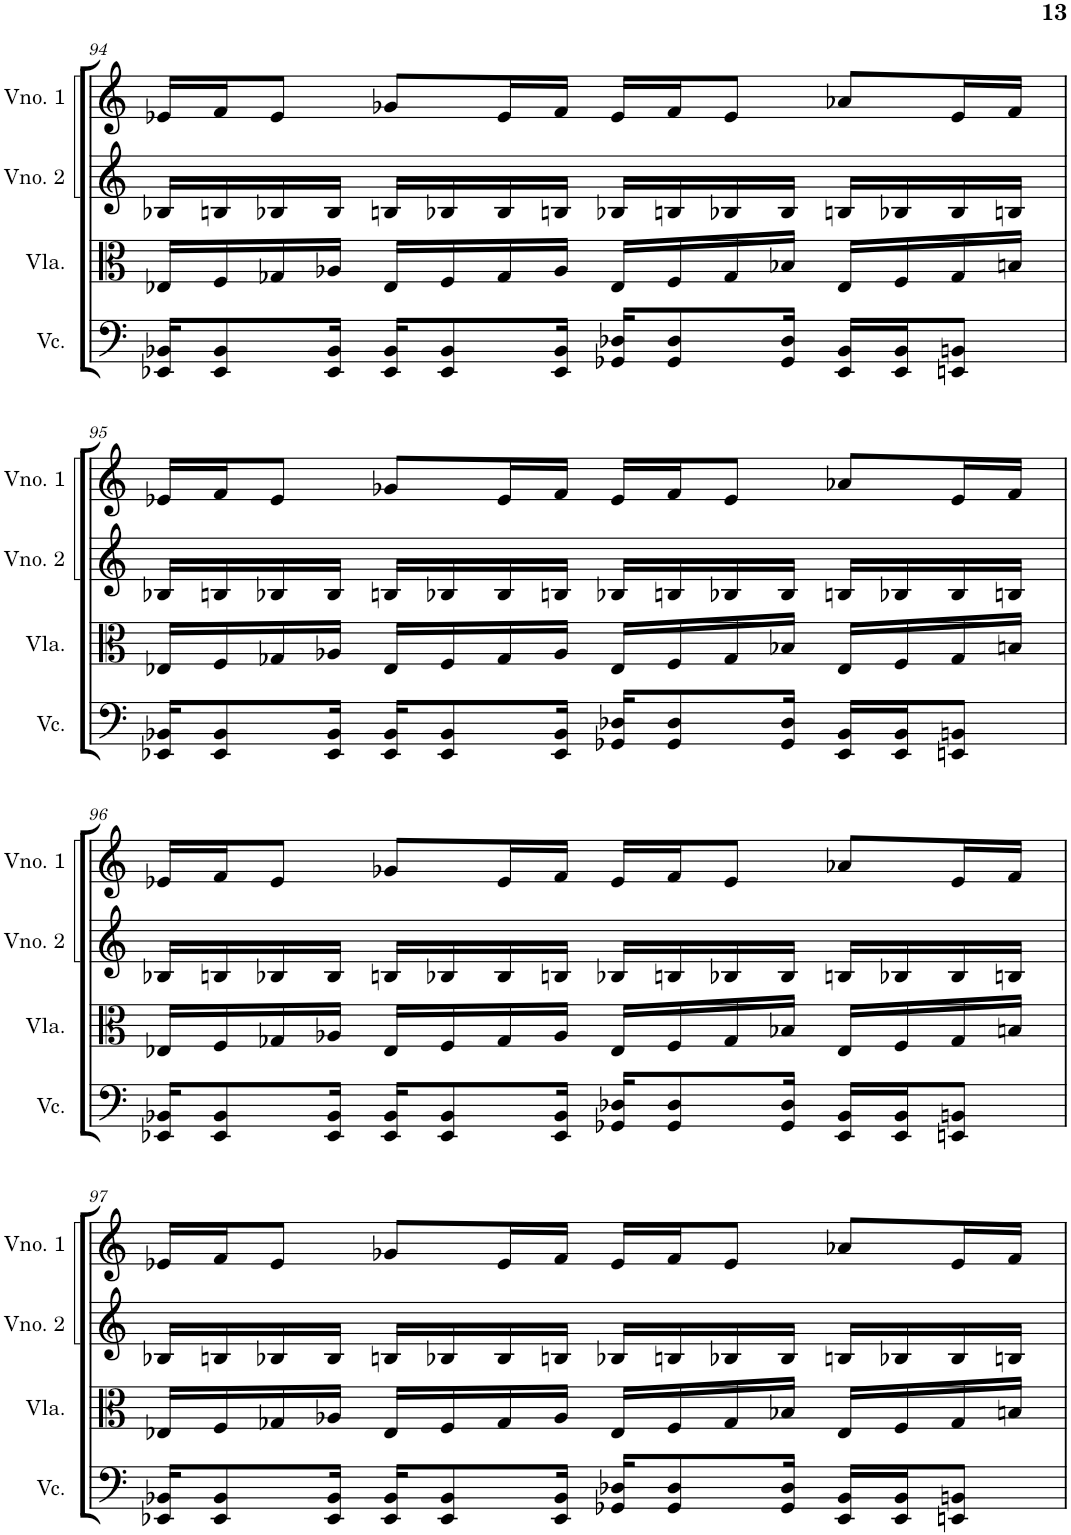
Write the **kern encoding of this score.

**kern	**kern	**kern	**kern
*part4	*part3	*part2	*part1
*staff4	*staff3	*staff2	*staff1
*I"Violoncelo	*I"Viola	*I"Violino 2	*I"Violino 1
*I'Vc.	*I'Vla.	*I'Vno. 2	*I'Vno. 1
!!LO:PB:g=z
*clefF4	*clefC3	*clefG2	*clefG2
*k[]	*k[]	*k[]	*k[]
*M4/4	*M4/4	*M4/4	*M4/4
=94	=94	=94	=94
16EE-X/ 16BB-X/KL	16E-X/LL	16B-X/LL	16e-X/LL
8EE-/ 8BB-/	16F/	16Bn/	16f/J
.	16G-X/	16B-X/	8e-/J
16EE-/ 16BB-/Jk	16A-X/JJ	16B-/JJ	.
16EE-/ 16BB-/KL	16E-/LL	16Bn/LL	8g-X/L
8EE-/ 8BB-/	16F/	16B-X/	.
.	16G-/	16B-/	16e-/L
16EE-/ 16BB-/Jk	16A-/JJ	16Bn/JJ	16f/JJ
16GG-X/ 16D-X/KL	16E-/LL	16B-X/LL	16e-/LL
8GG-/ 8D-/	16F/	16Bn/	16f/J
.	16G-/	16B-X/	8e-/J
16GG-/ 16D-/Jk	16B-X/JJ	16B-/JJ	.
16EE-/ 16BB-/LL	16E-/LL	16Bn/LL	8a-X/L
16EE-/ 16BB-/J	16F/	16B-X/	.
8EEn/ 8BBn/J	16G-/	16B-/	16e-/L
.	16Bn/JJ	16Bn/JJ	16f/JJ
!!LO:LB:g=z
=95	=95	=95	=95
16EE-X/ 16BB-X/KL	16E-X/LL	16B-X/LL	16e-X/LL
8EE-/ 8BB-/	16F/	16Bn/	16f/J
.	16G-X/	16B-X/	8e-/J
16EE-/ 16BB-/Jk	16A-X/JJ	16B-/JJ	.
16EE-/ 16BB-/KL	16E-/LL	16Bn/LL	8g-X/L
8EE-/ 8BB-/	16F/	16B-X/	.
.	16G-/	16B-/	16e-/L
16EE-/ 16BB-/Jk	16A-/JJ	16Bn/JJ	16f/JJ
16GG-X/ 16D-X/KL	16E-/LL	16B-X/LL	16e-/LL
8GG-/ 8D-/	16F/	16Bn/	16f/J
.	16G-/	16B-X/	8e-/J
16GG-/ 16D-/Jk	16B-X/JJ	16B-/JJ	.
16EE-/ 16BB-/LL	16E-/LL	16Bn/LL	8a-X/L
16EE-/ 16BB-/J	16F/	16B-X/	.
8EEn/ 8BBn/J	16G-/	16B-/	16e-/L
.	16Bn/JJ	16Bn/JJ	16f/JJ
!!LO:LB:g=z
=96	=96	=96	=96
16EE-X/ 16BB-X/KL	16E-X/LL	16B-X/LL	16e-X/LL
8EE-/ 8BB-/	16F/	16Bn/	16f/J
.	16G-X/	16B-X/	8e-/J
16EE-/ 16BB-/Jk	16A-X/JJ	16B-/JJ	.
16EE-/ 16BB-/KL	16E-/LL	16Bn/LL	8g-X/L
8EE-/ 8BB-/	16F/	16B-X/	.
.	16G-/	16B-/	16e-/L
16EE-/ 16BB-/Jk	16A-/JJ	16Bn/JJ	16f/JJ
16GG-X/ 16D-X/KL	16E-/LL	16B-X/LL	16e-/LL
8GG-/ 8D-/	16F/	16Bn/	16f/J
.	16G-/	16B-X/	8e-/J
16GG-/ 16D-/Jk	16B-X/JJ	16B-/JJ	.
16EE-/ 16BB-/LL	16E-/LL	16Bn/LL	8a-X/L
16EE-/ 16BB-/J	16F/	16B-X/	.
8EEn/ 8BBn/J	16G-/	16B-/	16e-/L
.	16Bn/JJ	16Bn/JJ	16f/JJ
!!LO:LB:g=z
=97	=97	=97	=97
16EE-X/ 16BB-X/KL	16E-X/LL	16B-X/LL	16e-X/LL
8EE-/ 8BB-/	16F/	16Bn/	16f/J
.	16G-X/	16B-X/	8e-/J
16EE-/ 16BB-/Jk	16A-X/JJ	16B-/JJ	.
16EE-/ 16BB-/KL	16E-/LL	16Bn/LL	8g-X/L
8EE-/ 8BB-/	16F/	16B-X/	.
.	16G-/	16B-/	16e-/L
16EE-/ 16BB-/Jk	16A-/JJ	16Bn/JJ	16f/JJ
16GG-X/ 16D-X/KL	16E-/LL	16B-X/LL	16e-/LL
8GG-/ 8D-/	16F/	16Bn/	16f/J
.	16G-/	16B-X/	8e-/J
16GG-/ 16D-/Jk	16B-X/JJ	16B-/JJ	.
16EE-/ 16BB-/LL	16E-/LL	16Bn/LL	8a-X/L
16EE-/ 16BB-/J	16F/	16B-X/	.
8EEn/ 8BBn/J	16G-/	16B-/	16e-/L
.	16Bn/JJ	16Bn/JJ	16f/JJ
=	=	=	=
*-	*-	*-	*-
